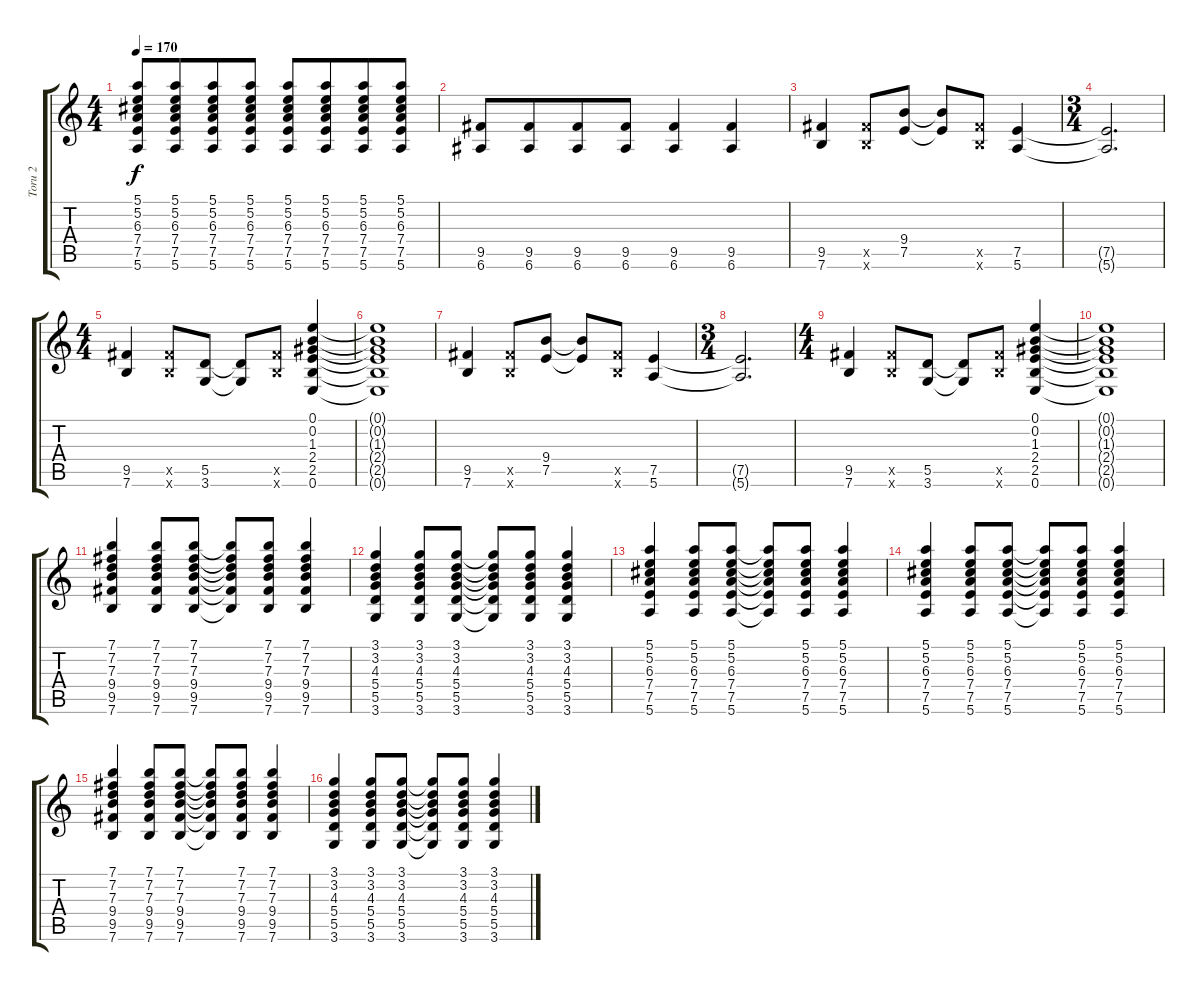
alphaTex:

\track ("Toru 2" "Toru 2") {instrument overdrivenguitar}
\staff {score tabs}
\tuning (E4 B3 G3 D3 A2 E2) {hide}
\ts (4 4)
\tempo 170
\clef g2
\ks c
(5.1 5.2 6.3 7.4 7.5 5.6).8{dy f} (5.1 5.2 6.3 7.4 7.5 5.6).8{beam merge} (5.1 5.2 6.3 7.4 7.5 5.6).8 (5.1 5.2 6.3 7.4 7.5 5.6).8 (5.1 5.2 6.3 7.4 7.5 5.6).8 (5.1 5.2 6.3 7.4 7.5 5.6).8{beam merge} (5.1 5.2 6.3 7.4 7.5 5.6).8 (5.1 5.2 6.3 7.4 7.5 5.6).8 |
(9.5 6.6).8 (9.5 6.6).8{beam merge} (9.5 6.6).8 (9.5 6.6).8 (9.5 6.6).4 (9.5 6.6).4 |
(9.5 7.6).4 (9.5{x} 7.6{x}).8 (9.4 7.5).8 (9.4{t} 7.5{t}).8 (9.5{x} 7.6{x}).8 (7.5 5.6).4 |
\ts (3 4)
(7.5{t} 5.6{t}).2{d} |
\ts (4 4)
(9.5 7.6).4 (9.5{x} 7.6{x}).8 (5.5 3.6).8 (5.5{t} 3.6{t}).8 (9.5{x} 7.6{x}).8 (0.1 0.2 1.3 2.4 2.5 0.6).4 |
(0.1{t} 0.2{t} 1.3{t} 2.4{t} 2.5{t} 0.6{t}).1 |
(9.5 7.6).4 (9.5{x} 7.6{x}).8 (9.4 7.5).8 (9.4{t} 7.5{t}).8 (9.5{x} 7.6{x}).8 (7.5 5.6).4 |
\ts (3 4)
(7.5{t} 5.6{t}).2{d} |
\ts (4 4)
(9.5 7.6).4 (9.5{x} 7.6{x}).8 (5.5 3.6).8 (5.5{t} 3.6{t}).8 (9.5{x} 7.6{x}).8 (0.1 0.2 1.3 2.4 2.5 0.6).4 |
(0.1{t} 0.2{t} 1.3{t} 2.4{t} 2.5{t} 0.6{t}).1 |
(7.1 7.2 7.3 9.4 9.5 7.6).4{beam Up} (7.1 7.2 7.3 9.4 9.5 7.6).8{beam Up} (7.1 7.2 7.3 9.4 9.5 7.6).8{beam Up} (7.1{t} 7.2{t} 7.3{t} 9.4{t} 9.5{t} 7.6{t}).8{beam Up} (7.1 7.2 7.3 9.4 9.5 7.6).8{beam Up} (7.1 7.2 7.3 9.4 9.5 7.6).4{beam Up} |
(3.1 3.2 4.3 5.4 5.5 3.6).4 (3.1 3.2 4.3 5.4 5.5 3.6).8 (3.1 3.2 4.3 5.4 5.5 3.6).8 (3.1{t} 3.2{t} 4.3{t} 5.4{t} 5.5{t} 3.6{t}).8 (3.1 3.2 4.3 5.4 5.5 3.6).8 (3.1 3.2 4.3 5.4 5.5 3.6).4 |
(5.1 5.2 6.3 7.4 7.5 5.6).4 (5.1 5.2 6.3 7.4 7.5 5.6).8 (5.1 5.2 6.3 7.4 7.5 5.6).8 (5.1{t} 5.2{t} 6.3{t} 7.4{t} 7.5{t} 5.6{t}).8 (5.1 5.2 6.3 7.4 7.5 5.6).8 (5.1 5.2 6.3 7.4 7.5 5.6).4 |
(5.1 5.2 6.3 7.4 7.5 5.6).4 (5.1 5.2 6.3 7.4 7.5 5.6).8 (5.1 5.2 6.3 7.4 7.5 5.6).8 (5.1{t} 5.2{t} 6.3{t} 7.4{t} 7.5{t} 5.6{t}).8 (5.1 5.2 6.3 7.4 7.5 5.6).8 (5.1 5.2 6.3 7.4 7.5 5.6).4 |
(7.1 7.2 7.3 9.4 9.5 7.6).4{beam Up} (7.1 7.2 7.3 9.4 9.5 7.6).8{beam Up} (7.1 7.2 7.3 9.4 9.5 7.6).8{beam Up} (7.1{t} 7.2{t} 7.3{t} 9.4{t} 9.5{t} 7.6{t}).8{beam Up} (7.1 7.2 7.3 9.4 9.5 7.6).8{beam Up} (7.1 7.2 7.3 9.4 9.5 7.6).4{beam Up} |
(3.1 3.2 4.3 5.4 5.5 3.6).4 (3.1 3.2 4.3 5.4 5.5 3.6).8 (3.1 3.2 4.3 5.4 5.5 3.6).8 (3.1{t} 3.2{t} 4.3{t} 5.4{t} 5.5{t} 3.6{t}).8 (3.1 3.2 4.3 5.4 5.5 3.6).8 (3.1 3.2 4.3 5.4 5.5 3.6).4
